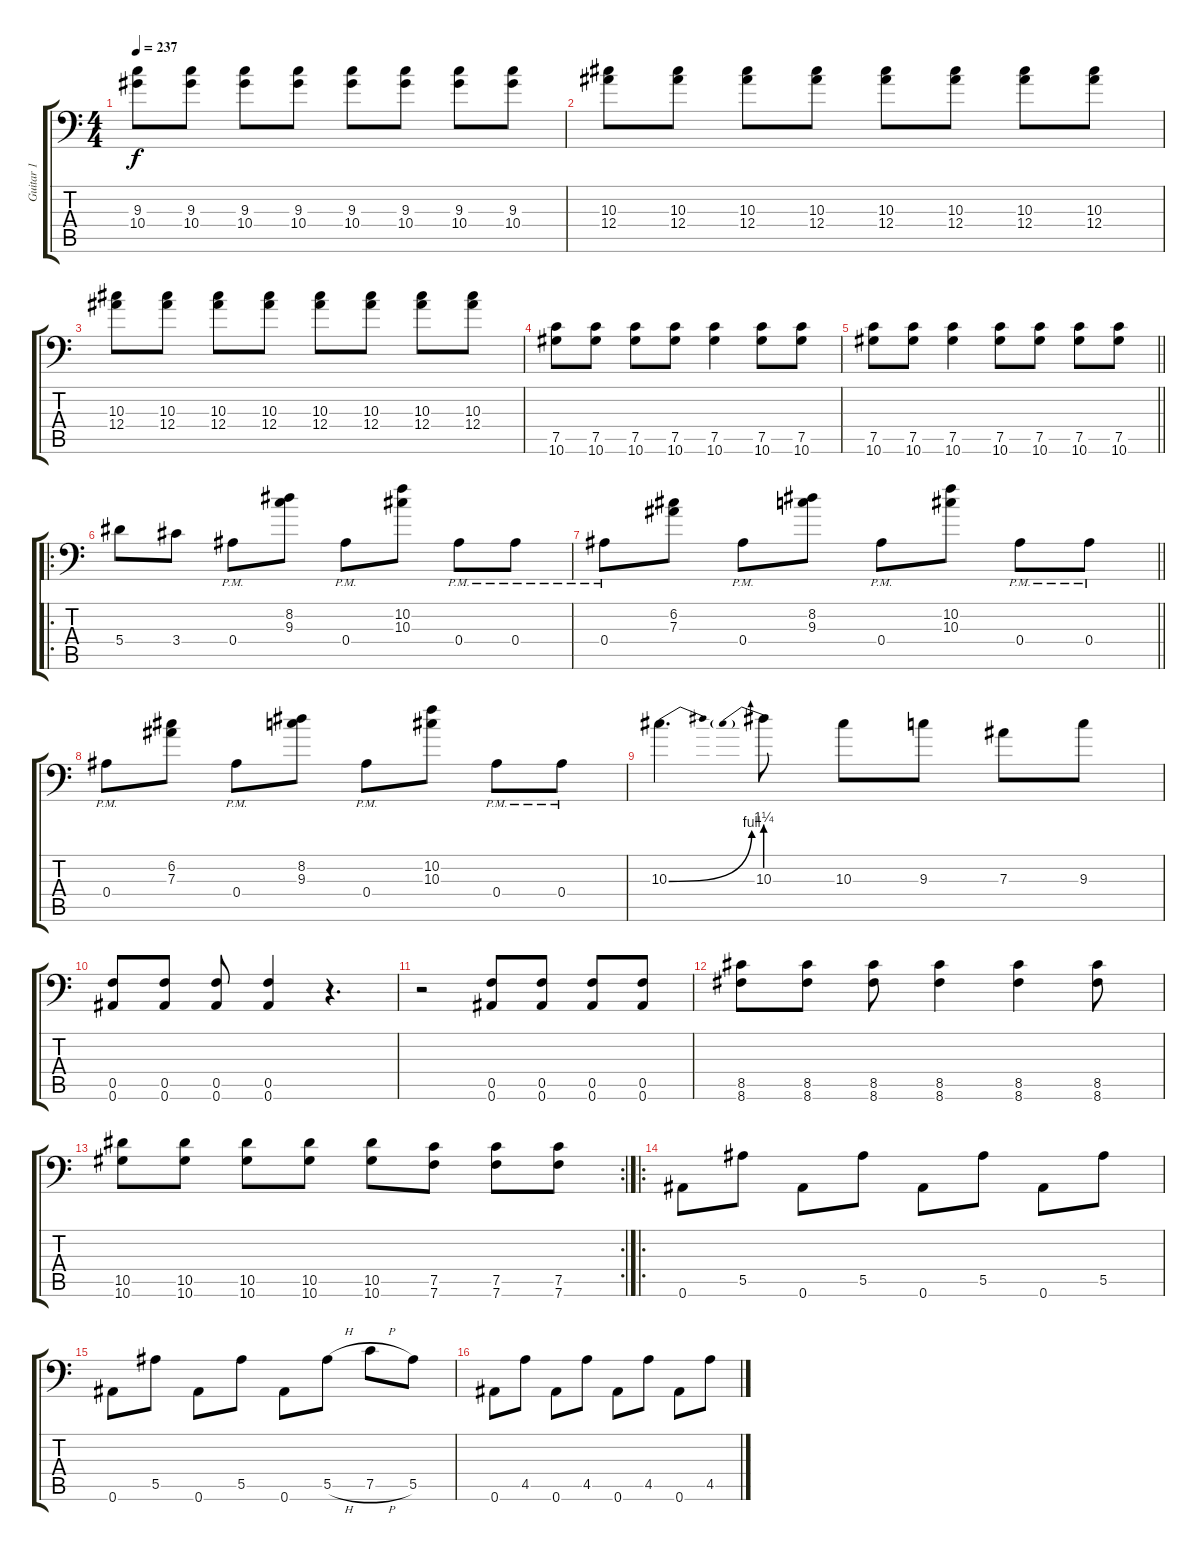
\track ("Guitar 1" "Guitar 1") {instrument distortionguitar}
\staff {score tabs}
\tuning (C4 G3 Eb3 Bb2 F2 Bb1) {hide}
\ts (4 4)
\tempo 237
\clef f4
\ks c
(9.3 10.4).8{dy f} (9.3 10.4).8 (9.3 10.4).8 (9.3 10.4).8 (9.3 10.4).8 (9.3 10.4).8 (9.3 10.4).8 (9.3 10.4).8 |
(10.3 12.4).8 (10.3 12.4).8 (10.3 12.4).8 (10.3 12.4).8 (10.3 12.4).8 (10.3 12.4).8 (10.3 12.4).8 (10.3 12.4).8 |
(10.3 12.4).8 (10.3 12.4).8 (10.3 12.4).8 (10.3 12.4).8 (10.3 12.4).8 (10.3 12.4).8 (10.3 12.4).8 (10.3 12.4).8 |
(7.5 10.6).8 (7.5 10.6).8 (7.5 10.6).8 (7.5 10.6).8 (7.5 10.6).4 (7.5 10.6).8 (7.5 10.6).8 |
\barLineRight lightlight
(7.5 10.6).8 (7.5 10.6).8 (7.5 10.6).4 (7.5 10.6).8 (7.5 10.6).8 (7.5 10.6).8 (7.5 10.6).8 |
\ro
5.4.8 3.4.8 0.4{pm}.8 (8.2 9.3).8 0.4{pm}.8 (10.2 10.3).8 0.4{pm}.8 0.4{pm}.8 |
\barLineRight lightlight
0.4{pm}.8 (6.2 7.3).8 0.4{pm}.8 (8.2 9.3).8 0.4{pm}.8 (10.2 10.3).8 0.4{pm}.8 0.4{pm}.8 |
0.4{pm}.8 (6.2 7.3).8 0.4{pm}.8 (8.2 9.3).8 0.4{pm}.8 (10.2 10.3).8 0.4{pm}.8 0.4{pm}.8 |
10.3{be (bend 0 0 60 4)}.4{d} 10.3{be (prebend 0 5 60 5)}.8 10.3.8 9.3.8 7.3.8 9.3.8 |
(0.5 0.6).8{volume 16} (0.5 0.6).8 (0.5 0.6).8 (0.5 0.6).4 r.4{d} |
r.2 (0.5 0.6).8 (0.5 0.6).8 (0.5 0.6).8 (0.5 0.6).8 |
(8.5 8.6).8 (8.5 8.6).8 (8.5 8.6).8 (8.5 8.6).4 (8.5 8.6).4 (8.5 8.6).8 |
\rc 2
(10.5 10.6).8 (10.5 10.6).8 (10.5 10.6).8 (10.5 10.6).8 (10.5 10.6).8 (7.5 7.6).8 (7.5 7.6).8 (7.5 7.6).8 |
\ro
0.6.8 5.5.8 0.6.8 5.5.8 0.6.8 5.5.8 0.6.8 5.5.8 |
0.6.8 5.5.8 0.6.8 5.5.8 0.6.8 5.5{h}.8 7.5{h}.8 5.5.8 |
0.6.8 4.5.8 0.6.8 4.5.8 0.6.8 4.5.8 0.6.8 4.5.8
